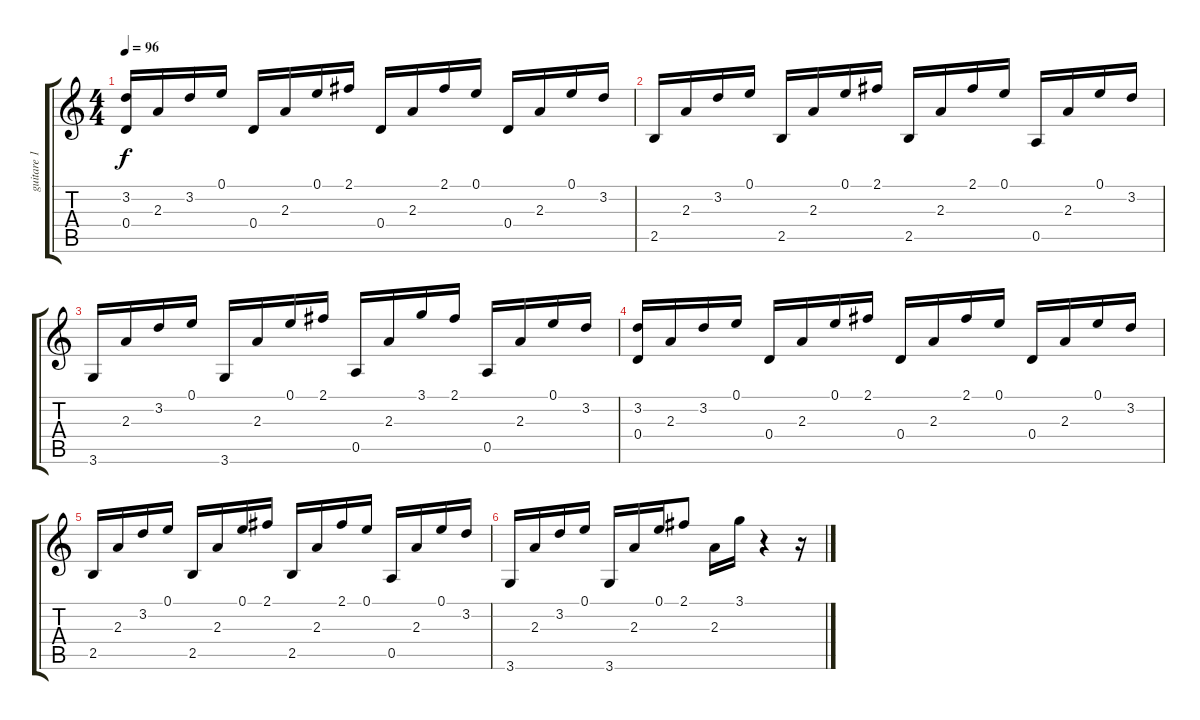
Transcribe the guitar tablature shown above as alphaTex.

\track ("guitare 1" "guitare 1") {instrument acousticguitarnylon}
\staff {score tabs}
\tuning (E4 B3 G3 D3 A2 E2) {hide}
\ts (4 4)
\tempo 96
\clef g2
\ks c
(3.2 0.4).16{dy f} 2.3.16 3.2.16 0.1.16 0.4.16 2.3.16 0.1.16 2.1.16 0.4.16 2.3.16 2.1.16 0.1.16 0.4.16 2.3.16 0.1.16 3.2.16 |
2.5.16 2.3.16 3.2.16 0.1.16 2.5.16 2.3.16 0.1.16 2.1.16 2.5.16 2.3.16 2.1.16 0.1.16 0.5.16 2.3.16 0.1.16 3.2.16 |
3.6.16 2.3.16 3.2.16 0.1.16 3.6.16 2.3.16 0.1.16 2.1.16 0.5.16 2.3.16 3.1.16 2.1.16 0.5.16 2.3.16 0.1.16 3.2.16 |
(3.2 0.4).16 2.3.16 3.2.16 0.1.16 0.4.16 2.3.16 0.1.16 2.1.16 0.4.16 2.3.16 2.1.16 0.1.16 0.4.16 2.3.16 0.1.16 3.2.16 |
2.5.16 2.3.16 3.2.16 0.1.16 2.5.16 2.3.16 0.1.16 2.1.16 2.5.16 2.3.16 2.1.16 0.1.16 0.5.16 2.3.16 0.1.16 3.2.16 |
3.6.16 2.3.16 3.2.16 0.1.16 3.6.16 2.3.16 0.1.16 2.1.8 2.3.16 3.1.16 r.4 r.16
